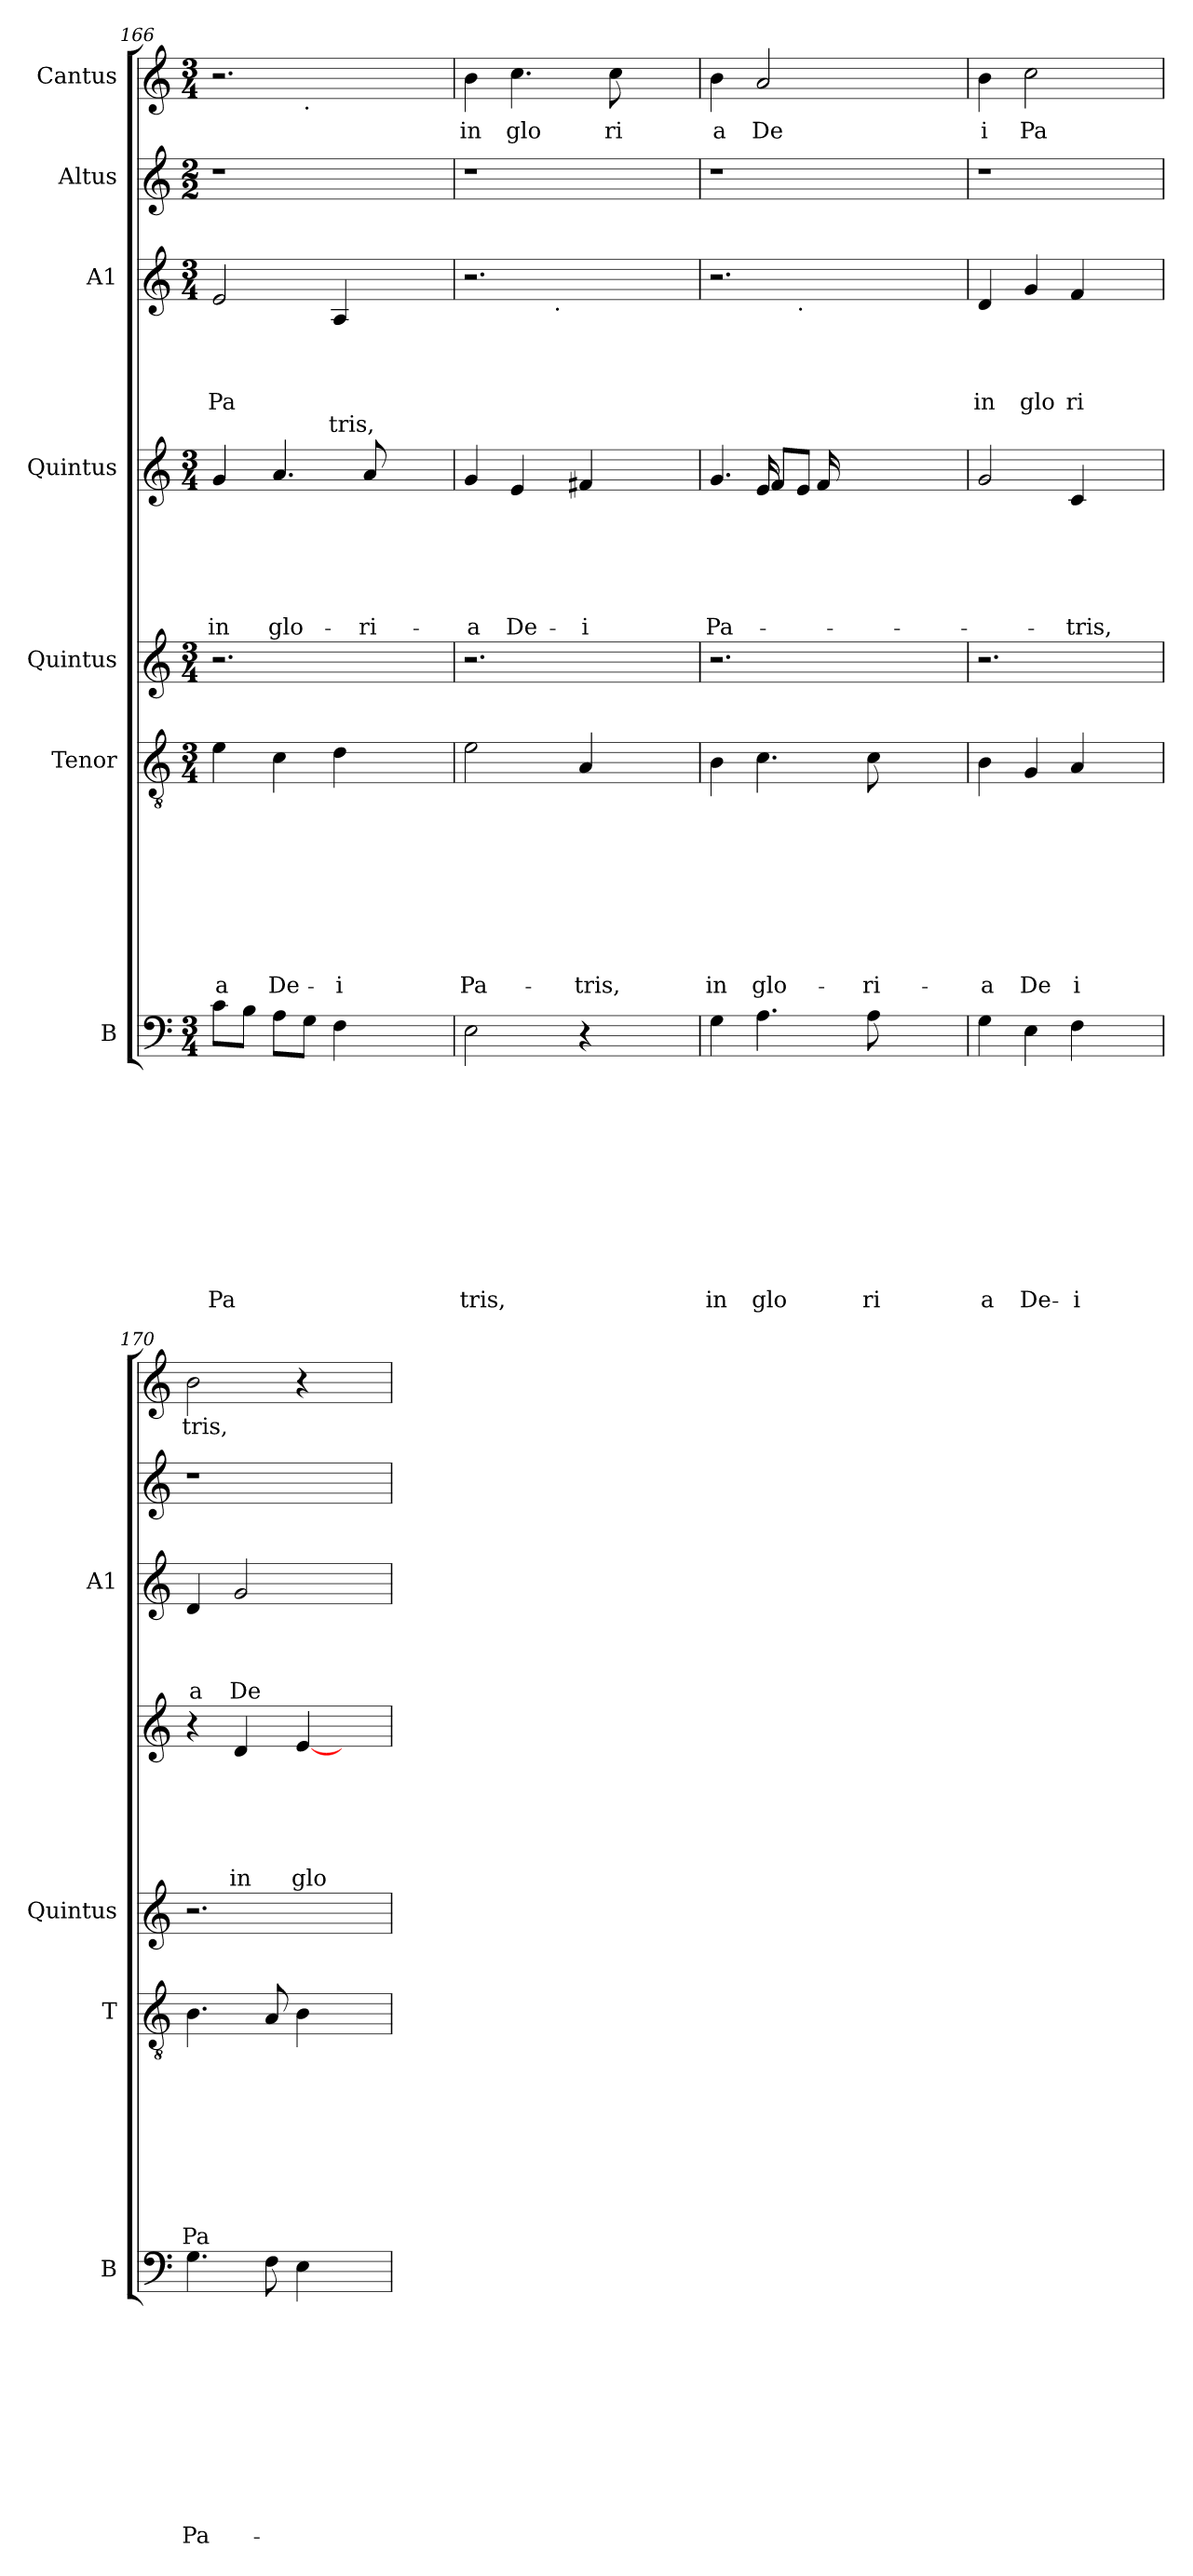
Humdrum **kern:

**kern	**text	**text	**text	**text	**text	**text	**text	**text	**text	**text	**text	**kern	**text	**text	**text	**text	**text	**text	**text	**text	**text	**kern	**kern	**text	**text	**text	**text	**text	**text	**kern	**text	**text	**text	**text	**text	**kern	**kern	**text
*part7	*part7	*part7	*part7	*part7	*part7	*part7	*part7	*part7	*part7	*part7	*part7	*part6	*part6	*part6	*part6	*part6	*part6	*part6	*part6	*part6	*part6	*part5	*part4	*part4	*part4	*part4	*part4	*part4	*part4	*part3	*part3	*part3	*part3	*part3	*part3	*part2	*part1	*part1
*staff7	*staff7	*staff7	*staff7	*staff7	*staff7	*staff7	*staff7	*staff7	*staff7	*staff7	*staff7	*staff6	*staff6	*staff6	*staff6	*staff6	*staff6	*staff6	*staff6	*staff6	*staff6	*staff5	*staff4	*staff4	*staff4	*staff4	*staff4	*staff4	*staff4	*staff3	*staff3	*staff3	*staff3	*staff3	*staff3	*staff2	*staff1	*staff1
*I"B	*	*	*	*	*	*	*	*	*	*	*	*I"Tenor	*	*	*	*	*	*	*	*	*	*I"Quintus	*I"Quintus	*	*	*	*	*	*	*I"A1	*	*	*	*	*	*I"Altus	*I"Cantus	*
*I'B	*	*	*	*	*	*	*	*	*	*	*	*I'T	*	*	*	*	*	*	*	*	*	*I'Quintus	*	*	*	*	*	*	*	*I'A1	*	*	*	*	*	*	*	*
*clefF4	*	*	*	*	*	*	*	*	*	*	*	*clefGv2	*	*	*	*	*	*	*	*	*	*clefG2	*clefG2	*	*	*	*	*	*	*clefG2	*	*	*	*	*	*clefG2	*clefG2	*
*k[]	*	*	*	*	*	*	*	*	*	*	*	*k[]	*	*	*	*	*	*	*	*	*	*k[]	*k[]	*	*	*	*	*	*	*k[]	*	*	*	*	*	*k[]	*k[]	*
*C:	*	*	*	*	*	*	*	*	*	*	*	*C:	*	*	*	*	*	*	*	*	*	*C:	*C:	*	*	*	*	*	*	*C:	*	*	*	*	*	*C:	*C:	*
*M3/4	*	*	*	*	*	*	*	*	*	*	*	*M3/4	*	*	*	*	*	*	*	*	*	*M3/4	*M3/4	*	*	*	*	*	*	*M3/4	*	*	*	*	*	*M2/2	*M3/4	*
=166	=166	=166	=166	=166	=166	=166	=166	=166	=166	=166	=166	=166	=166	=166	=166	=166	=166	=166	=166	=166	=166	=166	=166	=166	=166	=166	=166	=166	=166	=166	=166	=166	=166	=166	=166	=166	=166	=166
!	!	!	!	!	!	!	!	!	!	!	!LO:LY:b	!	!	!	!	!	!	!	!	!	!LO:LY:b	!	!	!	!	!	!	!	!LO:LY:b	!	!	!	!	!LO:LY:b	!	!	!	!
*	*	*	*	*	*	*	*	*	*	*	*	*	*	*	*	*	*	*	*	*	*	*	*	*	*	*	*	*	*	*	*	*	*	*	*	*	*^	*
8c\L	.	.	.	.	.	.	.	.	.	.	Pa	4e\	.	.	.	.	.	.	.	.	-a	2.r	4g/	.	.	.	.	.	in	2e/	.	.	.	Pa	.	1r	2.r	4.ryy	.
8B\J	.	.	.	.	.	.	.	.	.	.	.	.	.	.	.	.	.	.	.	.	.	.	.	.	.	.	.	.	.	.	.	.	.	.	.	.	.	.	.
!	!	!	!	!	!	!	!	!	!	!	!	!	!	!	!	!	!	!	!	!	!LO:LY:b	!	!	!	!	!	!	!	!LO:LY:b	!	!	!	!	!	!	!	!	!	!
8A\L	.	.	.	.	.	.	.	.	.	.	.	4c\	.	.	.	.	.	.	.	.	De-	.	4.a/	.	.	.	.	.	glo-	.	.	.	.	.	.	.	.	.	.
!	!	!	!	!	!	!	!	!	!	!	!	!	!	!	!	!	!	!	!	!	!	!	!	!	!	!	!	!	!	!	!	!	!	!	!	!	!	!LO:TX:b:t=·	!
8G\J	.	.	.	.	.	.	.	.	.	.	.	.	.	.	.	.	.	.	.	.	.	.	.	.	.	.	.	.	.	.	.	.	.	.	.	.	.	2ryy	.
!	!	!	!	!	!	!	!	!	!	!	!	!	!	!	!	!	!	!	!	!	!LO:LY:b	!	!	!	!	!	!	!	!	!	!	!	!	!	!LO:LY:b	!	!	!	!
4F\	.	.	.	.	.	.	.	.	.	.	.	4d\	.	.	.	.	.	.	.	.	-i	.	.	.	.	.	.	.	.	4A/	.	.	.	.	tris,	.	.	.	.
!	!	!	!	!	!	!	!	!	!	!	!	!	!	!	!	!	!	!	!	!	!	!	!	!	!	!	!	!	!LO:LY:b	!	!	!	!	!	!	!	!	!	!
.	.	.	.	.	.	.	.	.	.	.	.	.	.	.	.	.	.	.	.	.	.	.	8a/	.	.	.	.	.	-ri-	.	.	.	.	.	.	.	.	.	.
4ryy	.	.	.	.	.	.	.	.	.	.	.	4ryy	.	.	.	.	.	.	.	.	.	4ryy	4ryy	.	.	.	.	.	.	4ryy	.	.	.	.	.	.	4ryy	.	.
.	.	.	.	.	.	.	.	.	.	.	.	.	.	.	.	.	.	.	.	.	.	.	.	.	.	.	.	.	.	.	.	.	.	.	.	.	.	8ryy	.
=167	=167	=167	=167	=167	=167	=167	=167	=167	=167	=167	=167	=167	=167	=167	=167	=167	=167	=167	=167	=167	=167	=167	=167	=167	=167	=167	=167	=167	=167	=167	=167	=167	=167	=167	=167	=167	=167	=167	=167
!	!	!	!	!	!	!	!	!	!	!	!LO:LY:b	!	!	!	!	!	!	!	!	!	!LO:LY:b	!	!	!	!	!	!	!	!LO:LY:b	!	!	!	!	!	!	!	!	!	!LO:LY:b
*	*	*	*	*	*	*	*	*	*	*	*	*	*	*	*	*	*	*	*	*	*	*	*	*	*	*	*	*	*	*^	*	*	*	*	*	*	*v	*v	*
2E\	.	.	.	.	.	.	.	.	.	.	tris,	2e\	.	.	.	.	.	.	.	.	Pa-	2.r	4g/	.	.	.	.	.	-a	2.r	4ryy	.	.	.	.	.	1r	4b\	in
!	!	!	!	!	!	!	!	!	!	!	!	!	!	!	!	!	!	!	!	!	!	!	!	!	!	!	!	!	!LO:LY:b	!	!	!	!	!	!	!	!	!	!LO:LY:b
.	.	.	.	.	.	.	.	.	.	.	.	.	.	.	.	.	.	.	.	.	.	.	4e/	.	.	.	.	.	De-	.	8ryy	.	.	.	.	.	.	4.cc\	glo
.	.	.	.	.	.	.	.	.	.	.	.	.	.	.	.	.	.	.	.	.	.	.	.	.	.	.	.	.	.	.	32ryy	.	.	.	.	.	.	.	.
!	!	!	!	!	!	!	!	!	!	!	!	!	!	!	!	!	!	!	!	!	!	!	!	!	!	!	!	!	!	!	!LO:TX:b:t=·	!	!	!	!	!	!	!	!
.	.	.	.	.	.	.	.	.	.	.	.	.	.	.	.	.	.	.	.	.	.	.	.	.	.	.	.	.	.	.	2ryy	.	.	.	.	.	.	.	.
!	!	!	!	!	!	!	!	!	!	!	!	!	!	!	!	!	!	!	!	!	!LO:LY:b	!	!	!	!	!	!	!	!LO:LY:b	!	!	!	!	!	!	!	!	!	!
4r	.	.	.	.	.	.	.	.	.	.	.	4A/	.	.	.	.	.	.	.	.	-tris,	.	4f#X/	.	.	.	.	.	-i	.	.	.	.	.	.	.	.	.	.
!	!	!	!	!	!	!	!	!	!	!	!	!	!	!	!	!	!	!	!	!	!	!	!	!	!	!	!	!	!	!	!	!	!	!	!	!	!	!	!LO:LY:b
.	.	.	.	.	.	.	.	.	.	.	.	.	.	.	.	.	.	.	.	.	.	.	.	.	.	.	.	.	.	.	.	.	.	.	.	.	.	8cc\	ri
4ryy	.	.	.	.	.	.	.	.	.	.	.	4ryy	.	.	.	.	.	.	.	.	.	4ryy	4ryy	.	.	.	.	.	.	4ryy	.	.	.	.	.	.	.	4ryy	.
.	.	.	.	.	.	.	.	.	.	.	.	.	.	.	.	.	.	.	.	.	.	.	.	.	.	.	.	.	.	.	16.ryy	.	.	.	.	.	.	.	.
=168	=168	=168	=168	=168	=168	=168	=168	=168	=168	=168	=168	=168	=168	=168	=168	=168	=168	=168	=168	=168	=168	=168	=168	=168	=168	=168	=168	=168	=168	=168	=168	=168	=168	=168	=168	=168	=168	=168	=168
!	!	!	!	!	!	!	!	!	!	!	!LO:LY:b	!	!	!	!	!	!	!	!	!	!LO:LY:b	!	!	!	!	!	!	!	!LO:LY:b	!	!	!	!	!	!	!	!	!	!LO:LY:b
*	*	*	*	*	*	*	*	*	*	*	*	*	*	*	*	*	*	*	*	*	*	*	*^	*	*	*	*	*	*	*	*	*	*	*	*	*	*	*	*
*	*	*	*	*	*	*	*	*	*	*	*	*	*	*	*	*	*	*	*	*	*	*	*	*^	*	*	*	*	*	*	*	*	*	*	*	*	*	*	*	*
4G\	.	.	.	.	.	.	.	.	.	.	in	4B\	.	.	.	.	.	.	.	.	in	2.r	4.g/	4ryy	4ryy	.	.	.	.	.	Pa-	2.r	4.ryy	.	.	.	.	.	1r	4b\	a
!	!	!	!	!	!	!	!	!	!	!	!LO:LY:b	!	!	!	!	!	!	!	!	!	!LO:LY:b	!	!	!	!	!	!	!	!	!	!	!	!	!	!	!	!	!	!	!	!LO:LY:b
4.A\	.	.	.	.	.	.	.	.	.	.	glo	4.c\	.	.	.	.	.	.	.	.	glo-	.	.	16e/	8f/L	.	.	.	.	.	.	.	.	.	.	.	.	.	.	2a/	De
.	.	.	.	.	.	.	.	.	.	.	.	.	.	.	.	.	.	.	.	.	.	.	.	2ryy	.	.	.	.	.	.	.	.	.	.	.	.	.	.	.	.	.
!	!	!	!	!	!	!	!	!	!	!	!	!	!	!	!	!	!	!	!	!	!	!	!	!	!	!	!	!	!	!	!	!	!LO:TX:b:t=·	!	!	!	!	!	!	!	!
.	.	.	.	.	.	.	.	.	.	.	.	.	.	.	.	.	.	.	.	.	.	.	16ryy	.	8e/J	.	.	.	.	.	.	.	2ryy	.	.	.	.	.	.	.	.
.	.	.	.	.	.	.	.	.	.	.	.	.	.	.	.	.	.	.	.	.	.	.	16f/	.	.	.	.	.	.	.	.	.	.	.	.	.	.	.	.	.	.
.	.	.	.	.	.	.	.	.	.	.	.	.	.	.	.	.	.	.	.	.	.	.	2ryy	.	2ryy	.	.	.	.	.	.	.	.	.	.	.	.	.	.	.	.
!	!	!	!	!	!	!	!	!	!	!	!LO:LY:b	!	!	!	!	!	!	!	!	!	!LO:LY:b	!	!	!	!	!	!	!	!	!	!	!	!	!	!	!	!	!	!	!	!
8A\	.	.	.	.	.	.	.	.	.	.	ri	8c\	.	.	.	.	.	.	.	.	-ri-	.	.	.	.	.	.	.	.	.	.	.	.	.	.	.	.	.	.	.	.
4ryy	.	.	.	.	.	.	.	.	.	.	.	4ryy	.	.	.	.	.	.	.	.	.	4ryy	.	.	.	.	.	.	.	.	.	4ryy	.	.	.	.	.	.	.	4ryy	.
.	.	.	.	.	.	.	.	.	.	.	.	.	.	.	.	.	.	.	.	.	.	.	.	8.ryy	.	.	.	.	.	.	.	.	.	.	.	.	.	.	.	.	.
.	.	.	.	.	.	.	.	.	.	.	.	.	.	.	.	.	.	.	.	.	.	.	.	.	.	.	.	.	.	.	.	.	8ryy	.	.	.	.	.	.	.	.
!!LO:PB:g=z
=169	=169	=169	=169	=169	=169	=169	=169	=169	=169	=169	=169	=169	=169	=169	=169	=169	=169	=169	=169	=169	=169	=169	=169	=169	=169	=169	=169	=169	=169	=169	=169	=169	=169	=169	=169	=169	=169	=169	=169	=169	=169
!	!	!	!	!	!	!	!	!	!	!	!LO:LY:b	!	!	!	!	!	!	!	!	!	!LO:LY:b	!	!	!	!	!	!	!	!	!	!	!	!	!	!	!	!LO:LY:b	!	!	!	!LO:LY:b
*	*	*	*	*	*	*	*	*	*	*	*	*	*	*	*	*	*	*	*	*	*	*	*v	*v	*v	*	*	*	*	*	*	*	*	*	*	*	*	*	*	*	*
*	*	*	*	*	*	*	*	*	*	*	*	*	*	*	*	*	*	*	*	*	*	*	*	*	*	*	*	*	*	*v	*v	*	*	*	*	*	*	*	*
4G\	.	.	.	.	.	.	.	.	.	.	a	4B\	.	.	.	.	.	.	.	.	-a	2.r	2g/	.	.	.	.	.	.	4d/	.	.	.	in	.	1r	4b\	i
!	!	!	!	!	!	!	!	!	!	!	!LO:LY:b	!	!	!	!	!	!	!	!	!	!LO:LY:b	!	!	!	!	!	!	!	!	!	!	!	!	!LO:LY:b	!	!	!	!LO:LY:b
4E\	.	.	.	.	.	.	.	.	.	.	De-	4G/	.	.	.	.	.	.	.	.	De	.	.	.	.	.	.	.	.	4g/	.	.	.	glo	.	.	2cc\	Pa
!	!	!	!	!	!	!	!	!	!	!	!LO:LY:b	!	!	!	!	!	!	!	!	!	!LO:LY:b	!	!	!	!	!	!	!	!LO:LY:b	!	!	!	!	!LO:LY:b	!	!	!	!
4F\	.	.	.	.	.	.	.	.	.	.	-i	4A/	.	.	.	.	.	.	.	.	i	.	4c/	.	.	.	.	.	-tris,	4f/	.	.	.	ri	.	.	.	.
4ryy	.	.	.	.	.	.	.	.	.	.	.	4ryy	.	.	.	.	.	.	.	.	.	4ryy	4ryy	.	.	.	.	.	.	4ryy	.	.	.	.	.	.	4ryy	.
=170	=170	=170	=170	=170	=170	=170	=170	=170	=170	=170	=170	=170	=170	=170	=170	=170	=170	=170	=170	=170	=170	=170	=170	=170	=170	=170	=170	=170	=170	=170	=170	=170	=170	=170	=170	=170	=170	=170
!	!	!	!	!	!	!	!	!	!	!	!LO:LY:b	!	!	!	!	!	!	!	!	!	!LO:LY:b	!	!	!	!	!	!	!	!	!	!	!	!	!LO:LY:b	!	!	!	!LO:LY:b
4.G\	.	.	.	.	.	.	.	.	.	.	Pa-	4.B\	.	.	.	.	.	.	.	.	Pa	2.r	4r	.	.	.	.	.	.	4d/	.	.	.	a	.	1r	2b\	tris,
!	!	!	!	!	!	!	!	!	!	!	!	!	!	!	!	!	!	!	!	!	!	!	!	!	!	!	!	!	!LO:LY:b	!	!	!	!	!LO:LY:b	!	!	!	!
.	.	.	.	.	.	.	.	.	.	.	.	.	.	.	.	.	.	.	.	.	.	.	4d/	.	.	.	.	.	in	2g/	.	.	.	De	.	.	.	.
8F\	.	.	.	.	.	.	.	.	.	.	.	8A/	.	.	.	.	.	.	.	.	.	.	.	.	.	.	.	.	.	.	.	.	.	.	.	.	.	.
!	!	!	!	!	!	!	!	!	!	!	!	!	!	!	!	!	!	!	!	!	!	!	!	!	!	!	!	!	!LO:LY:b	!	!	!	!	!	!	!	!	!
4E\	.	.	.	.	.	.	.	.	.	.	.	4B\	.	.	.	.	.	.	.	.	.	.	[<4e/	.	.	.	.	.	glo	.	.	.	.	.	.	.	4r	.
4ryy	.	.	.	.	.	.	.	.	.	.	.	4ryy	.	.	.	.	.	.	.	.	.	4ryy	4ryy	.	.	.	.	.	.	4ryy	.	.	.	.	.	.	4ryy	.
=	=	=	=	=	=	=	=	=	=	=	=	=	=	=	=	=	=	=	=	=	=	=	=	=	=	=	=	=	=	=	=	=	=	=	=	=	=	=
*-	*-	*-	*-	*-	*-	*-	*-	*-	*-	*-	*-	*-	*-	*-	*-	*-	*-	*-	*-	*-	*-	*-	*-	*-	*-	*-	*-	*-	*-	*-	*-	*-	*-	*-	*-	*-	*-	*-
